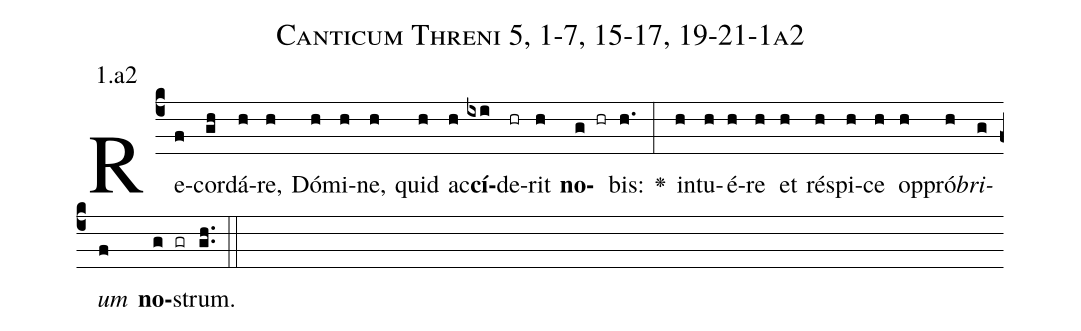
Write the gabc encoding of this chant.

name: Canticum Threni 5, 1-7, 15-17, 19-21-1a2;
annotation: 1.a2;
%%
(c4)Re(f)cor(gh)dá(h)re,(h) Dó(h)mi(h)ne,(h) quid(h) ac(h)<b>cí</b>(ixi)de(hr)rit(h) <b>no</b>(g hr)bis:(h.) <v>\greheightstar</v>(:) in(h)tu(h)é(h)re(h) et(h) ré(h)spi(h)ce(h) op(h)pró(h)<i>bri</i>(g)<i>um</i>(f) <b>no</b>(g gr)strum.(gh..) (::)


%E(h) u(h) o(g) u(f) a(g) e.(gh..) (::)
